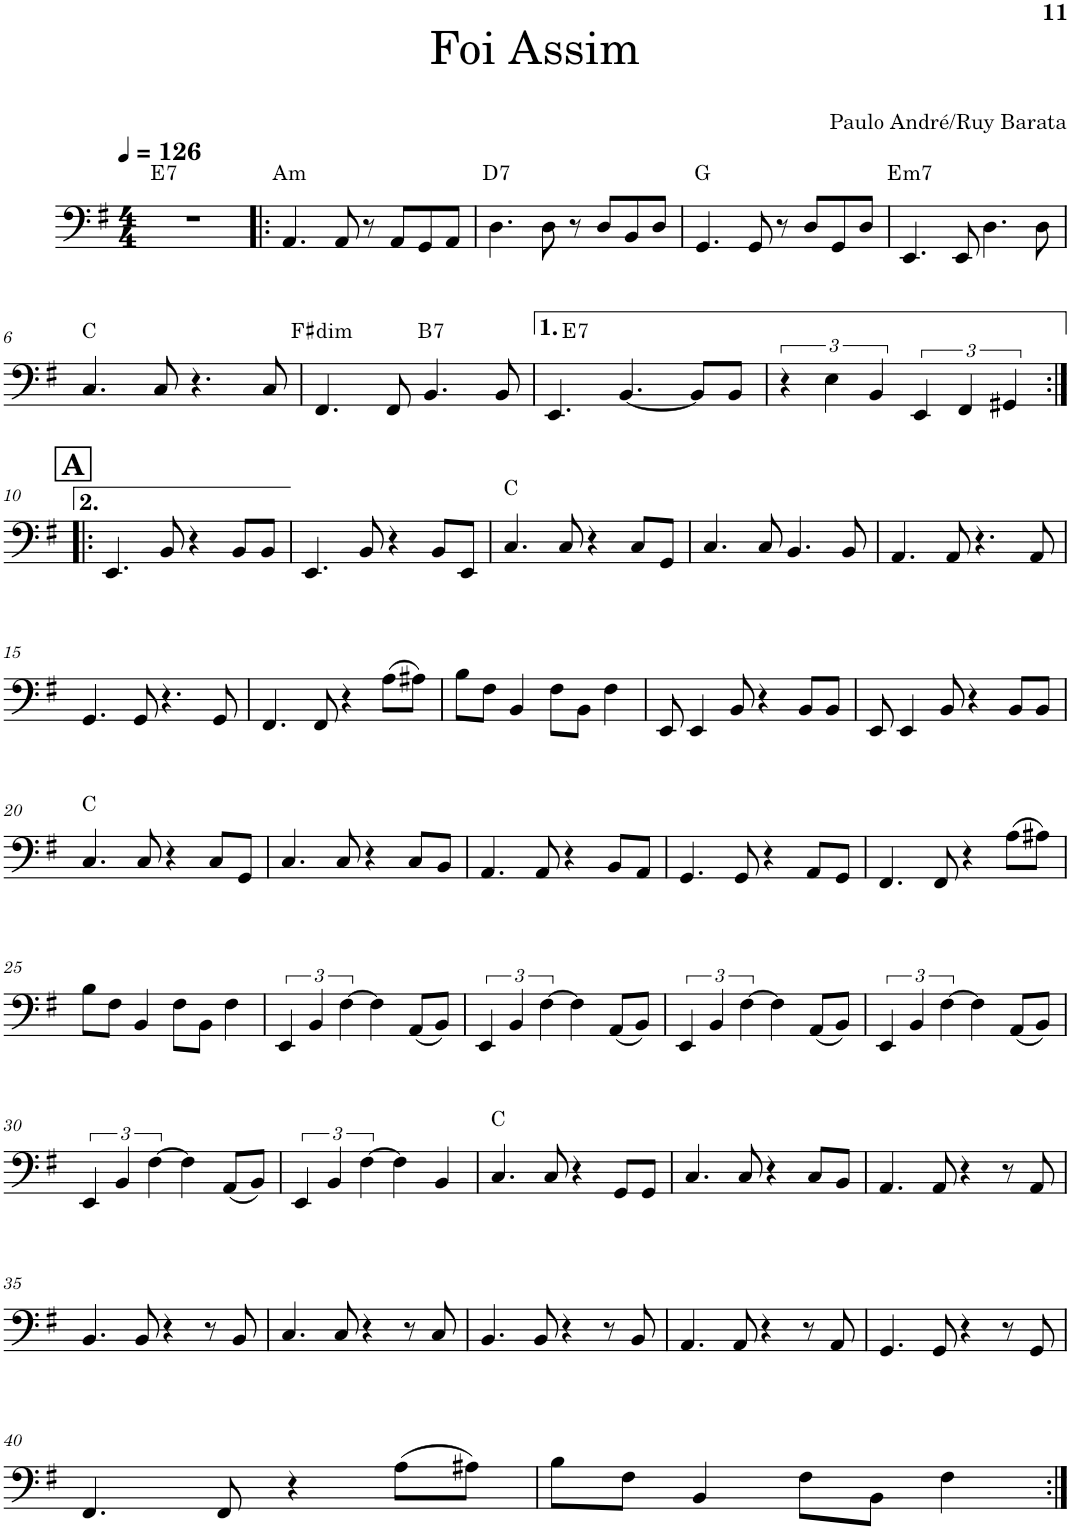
**kern	**harte
*part1	*part1
*staff1	*
*I"Acoustic Bass	*
*I'Bass	*
!!LO:PB:g=z
*clefF4	*
*Trd7c12	*
*k[f#]	*
*M4/4	*
*MM126	*
=1	=1
!	!LO:H:kt=7
1r	E:7
=2!|:	=2!|:
!	!LO:H:kt=m
4.AA/	A:min
8AA/	.
8r	.
8AA/L	.
8GG/	.
8AA/J	.
=3	=3
!	!LO:H:kt=7
4.D\	D:7
8D\	.
8r	.
8D/L	.
8BB/	.
8D/J	.
=4	=4
4.GG/	G:maj
8GG/	.
8r	.
8D/L	.
8GG/	.
8D/J	.
=5	=5
!	!LO:H:kt=m7
4.EE/	E:min7
8EE/	.
4.D\	.
8D\	.
!!LO:LB:g=z
=6	=6
4.C/	C:maj
8C/	.
4.r	.
8C/	.
=7	=7
!	!LO:H:kt=dim
4.FF#/	F#:dim
8FF#/	.
!	!LO:H:kt=7
4.BB/	B:7
8BB/	.
=8	=8
!	!LO:H:kt=7
4.EE/	E:7
[4.BB/	.
8BB/L]	.
8BB/J	.
=9	=9
6r	.
6E\	.
6BB/	.
6EE/	.
6FF#/	.
6GG#X/	.
!!LO:LB:g=z
!!LO:REH:place=s1:a:B:cj:fs=14:t=A
=10:|!|:	=10:|!|:
4.EE/	.
8BB/	.
4r	.
8BB/L	.
8BB/J	.
=11	=11
4.EE/	.
8BB/	.
4r	.
8BB/L	.
8EE/J	.
=12	=12
4.C/	C:maj
8C/	.
4r	.
8C/L	.
8GG/J	.
=13	=13
4.C/	.
8C/	.
4.BB/	.
8BB/	.
=14	=14
4.AA/	.
8AA/	.
4.r	.
8AA/	.
!!LO:LB:g=z
=15	=15
4.GG/	.
8GG/	.
4.r	.
8GG/	.
=16	=16
4.FF#/	.
8FF#/	.
4r	.
(8A\L	.
8A#X\J)	.
=17	=17
8B\L	.
8F#\J	.
4BB/	.
8F#\L	.
8BB\J	.
4F#\	.
=18	=18
8EE/	.
4EE/	.
8BB/	.
4r	.
8BB/L	.
8BB/J	.
=19	=19
8EE/	.
4EE/	.
8BB/	.
4r	.
8BB/L	.
8BB/J	.
!!LO:LB:g=z
=20	=20
4.C/	C:maj
8C/	.
4r	.
8C/L	.
8GG/J	.
=21	=21
4.C/	.
8C/	.
4r	.
8C/L	.
8BB/J	.
=22	=22
4.AA/	.
8AA/	.
4r	.
8BB/L	.
8AA/J	.
=23	=23
4.GG/	.
8GG/	.
4r	.
8AA/L	.
8GG/J	.
=24	=24
4.FF#/	.
8FF#/	.
4r	.
(8A\L	.
8A#X\J)	.
!!LO:LB:g=z
=25	=25
8B\L	.
8F#\J	.
4BB/	.
8F#\L	.
8BB\J	.
4F#\	.
=26	=26
6EE/	.
6BB/	.
[6F#\	.
4F#\]	.
(8AA/L	.
8BB/J)	.
=27	=27
6EE/	.
6BB/	.
[6F#\	.
4F#\]	.
(8AA/L	.
8BB/J)	.
=28	=28
6EE/	.
6BB/	.
[6F#\	.
4F#\]	.
(8AA/L	.
8BB/J)	.
=29	=29
6EE/	.
6BB/	.
[6F#\	.
4F#\]	.
(8AA/L	.
8BB/J)	.
!!LO:LB:g=z
=30	=30
6EE/	.
6BB/	.
[6F#\	.
4F#\]	.
(8AA/L	.
8BB/J)	.
=31	=31
6EE/	.
6BB/	.
[6F#\	.
4F#\]	.
4BB/	.
=32	=32
4.C/	C:maj
8C/	.
4r	.
8GG/L	.
8GG/J	.
=33	=33
4.C/	.
8C/	.
4r	.
8C/L	.
8BB/J	.
=34	=34
4.AA/	.
8AA/	.
4r	.
8r	.
8AA/	.
!!LO:LB:g=z
=35	=35
4.BB/	.
8BB/	.
4r	.
8r	.
8BB/	.
=36	=36
4.C/	.
8C/	.
4r	.
8r	.
8C/	.
=37	=37
4.BB/	.
8BB/	.
4r	.
8r	.
8BB/	.
=38	=38
4.AA/	.
8AA/	.
4r	.
8r	.
8AA/	.
=39	=39
4.GG/	.
8GG/	.
4r	.
8r	.
8GG/	.
!!LO:LB:g=z
=40	=40
4.FF#/	.
8FF#/	.
4r	.
(8A\L	.
8A#X\J)	.
=41	=41
8B\L	.
8F#\J	.
4BB/	.
8F#\L	.
8BB\J	.
4F#\	.
=:|!	=:|!
*-	*-
